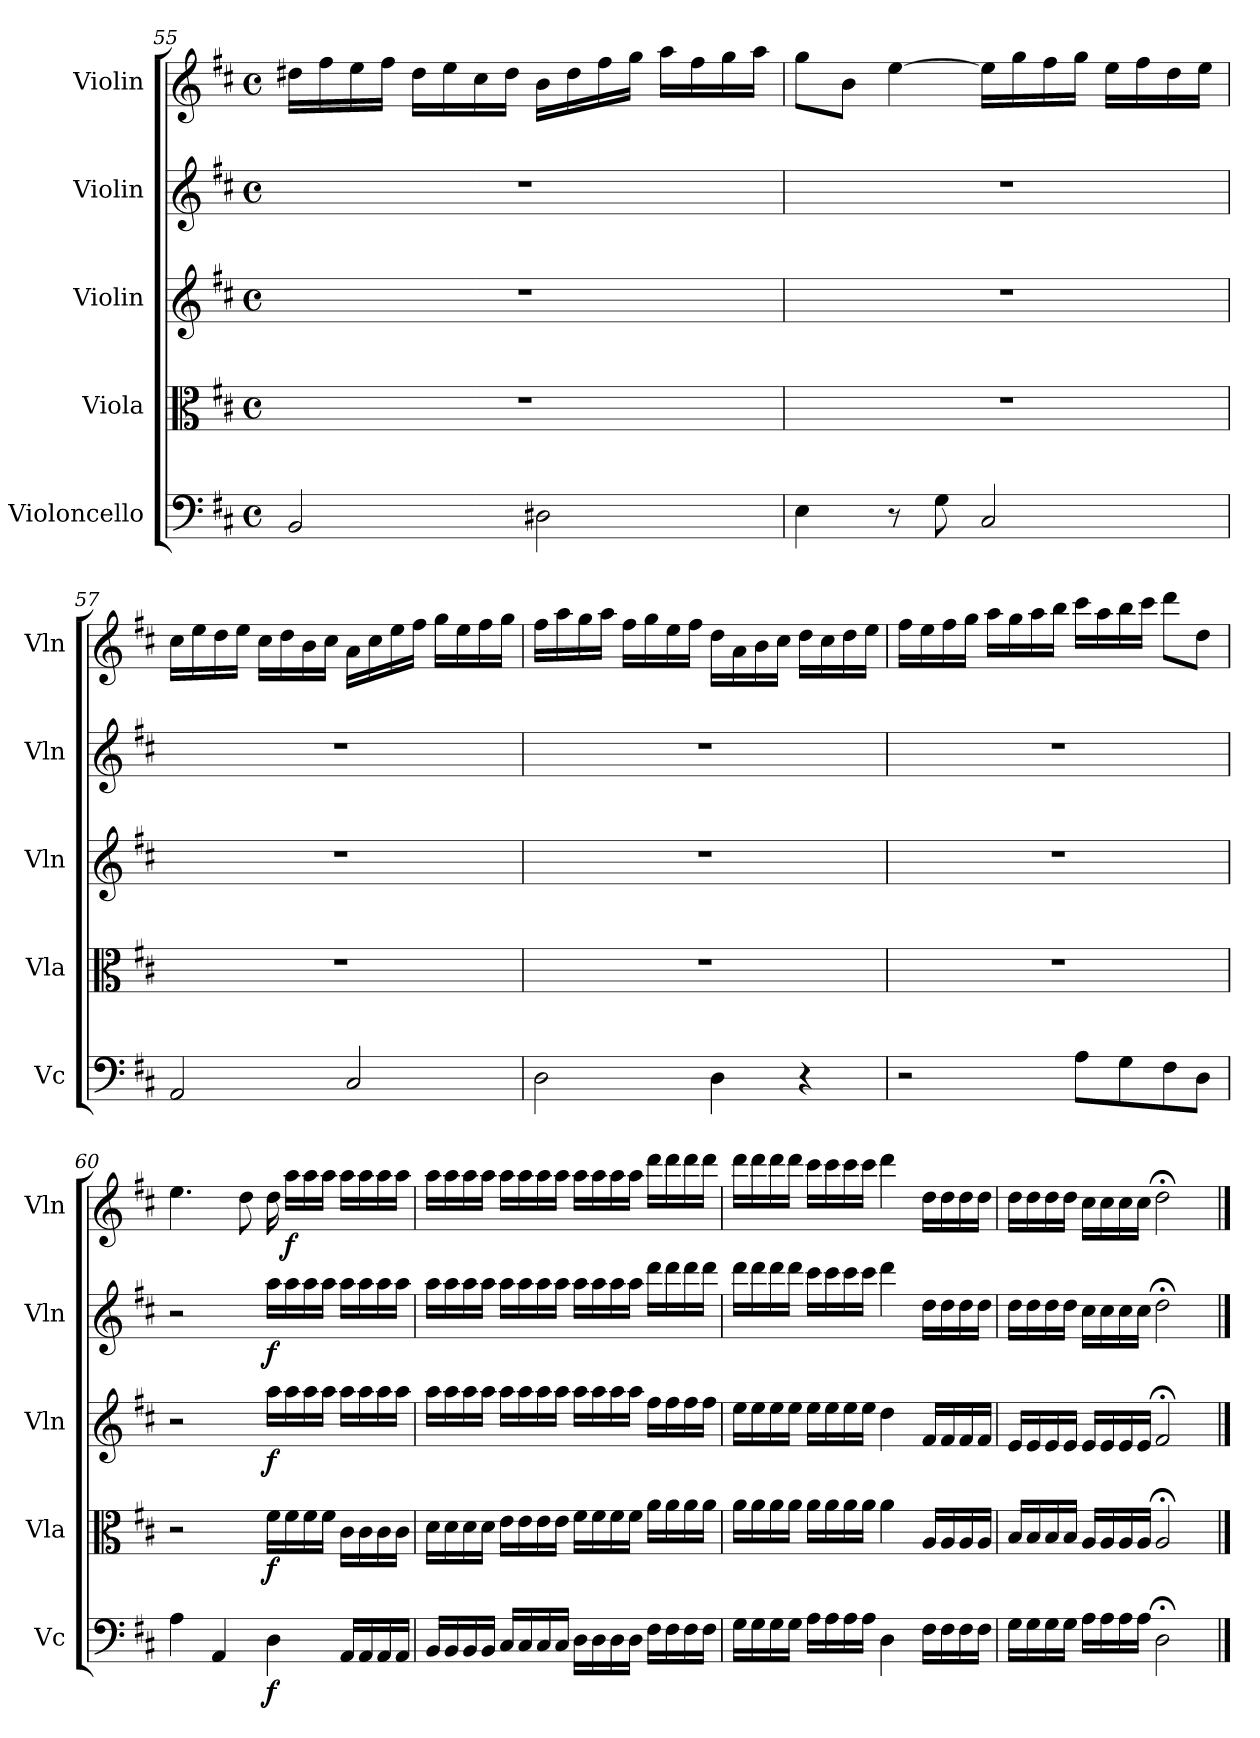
**kern	**dynam	**kern	**dynam	**kern	**dynam	**kern	**dynam	**kern	**dynam
*part5	*part5	*part4	*part4	*part3	*part3	*part2	*part2	*part1	*part1
*staff5	*staff5	*staff4	*staff4	*staff3	*staff3	*staff2	*staff2	*staff1	*staff1
*I"Violoncello	*	*I"Viola	*	*I"Violin	*	*I"Violin	*	*I"Violin	*
*I'Vc	*	*I'Vla	*	*I'Vln	*	*I'Vln	*	*I'Vln	*
*clefF4	*	*clefC3	*	*clefG2	*	*clefG2	*	*clefG2	*
*k[f#c#]	*	*k[f#c#]	*	*k[f#c#]	*	*k[f#c#]	*	*k[f#c#]	*
*M4/4	*	*M4/4	*	*M4/4	*	*M4/4	*	*M4/4	*
*met(c)	*	*met(c)	*	*met(c)	*	*met(c)	*	*met(c)	*
=55	=55	=55	=55	=55	=55	=55	=55	=55	=55
2BB/	.	1r	.	1r	.	1r	.	16dd#X\LL	.
.	.	.	.	.	.	.	.	16ff#\	.
.	.	.	.	.	.	.	.	16ee\	.
.	.	.	.	.	.	.	.	16ff#\JJ	.
.	.	.	.	.	.	.	.	16dd#\LL	.
.	.	.	.	.	.	.	.	16ee\	.
.	.	.	.	.	.	.	.	16cc#\	.
.	.	.	.	.	.	.	.	16dd#\JJ	.
2D#X\	.	.	.	.	.	.	.	16b\LL	.
.	.	.	.	.	.	.	.	16dd#\	.
.	.	.	.	.	.	.	.	16ff#\	.
.	.	.	.	.	.	.	.	16gg\JJ	.
.	.	.	.	.	.	.	.	16aa\LL	.
.	.	.	.	.	.	.	.	16ff#\	.
.	.	.	.	.	.	.	.	16gg\	.
.	.	.	.	.	.	.	.	16aa\JJ	.
=56	=56	=56	=56	=56	=56	=56	=56	=56	=56
4E\	.	1r	.	1r	.	1r	.	8gg\L	.
.	.	.	.	.	.	.	.	8b\J	.
8r	.	.	.	.	.	.	.	[4ee\	.
8G\	.	.	.	.	.	.	.	.	.
2C#/	.	.	.	.	.	.	.	16ee\LL]	.
.	.	.	.	.	.	.	.	16gg\	.
.	.	.	.	.	.	.	.	16ff#\	.
.	.	.	.	.	.	.	.	16gg\JJ	.
.	.	.	.	.	.	.	.	16ee\LL	.
.	.	.	.	.	.	.	.	16ff#\	.
.	.	.	.	.	.	.	.	16dd\	.
.	.	.	.	.	.	.	.	16ee\JJ	.
=57	=57	=57	=57	=57	=57	=57	=57	=57	=57
2AA/	.	1r	.	1r	.	1r	.	16cc#\LL	.
.	.	.	.	.	.	.	.	16ee\	.
.	.	.	.	.	.	.	.	16dd\	.
.	.	.	.	.	.	.	.	16ee\JJ	.
.	.	.	.	.	.	.	.	16cc#\LL	.
.	.	.	.	.	.	.	.	16dd\	.
.	.	.	.	.	.	.	.	16b\	.
.	.	.	.	.	.	.	.	16cc#\JJ	.
2C#/	.	.	.	.	.	.	.	16a\LL	.
.	.	.	.	.	.	.	.	16cc#\	.
.	.	.	.	.	.	.	.	16ee\	.
.	.	.	.	.	.	.	.	16ff#\JJ	.
.	.	.	.	.	.	.	.	16gg\LL	.
.	.	.	.	.	.	.	.	16ee\	.
.	.	.	.	.	.	.	.	16ff#\	.
.	.	.	.	.	.	.	.	16gg\JJ	.
=58	=58	=58	=58	=58	=58	=58	=58	=58	=58
2D\	.	1r	.	1r	.	1r	.	16ff#\LL	.
.	.	.	.	.	.	.	.	16aa\	.
.	.	.	.	.	.	.	.	16gg\	.
.	.	.	.	.	.	.	.	16aa\JJ	.
.	.	.	.	.	.	.	.	16ff#\LL	.
.	.	.	.	.	.	.	.	16gg\	.
.	.	.	.	.	.	.	.	16ee\	.
.	.	.	.	.	.	.	.	16ff#\JJ	.
4D\	.	.	.	.	.	.	.	16dd\LL	.
.	.	.	.	.	.	.	.	16a\	.
.	.	.	.	.	.	.	.	16b\	.
.	.	.	.	.	.	.	.	16cc#\JJ	.
4r	.	.	.	.	.	.	.	16dd\LL	.
.	.	.	.	.	.	.	.	16cc#\	.
.	.	.	.	.	.	.	.	16dd\	.
.	.	.	.	.	.	.	.	16ee\JJ	.
=59	=59	=59	=59	=59	=59	=59	=59	=59	=59
2r	.	1r	.	1r	.	1r	.	16ff#\LL	.
.	.	.	.	.	.	.	.	16ee\	.
.	.	.	.	.	.	.	.	16ff#\	.
.	.	.	.	.	.	.	.	16gg\JJ	.
.	.	.	.	.	.	.	.	16aa\LL	.
.	.	.	.	.	.	.	.	16gg\	.
.	.	.	.	.	.	.	.	16aa\	.
.	.	.	.	.	.	.	.	16bb\JJ	.
8A\L	.	.	.	.	.	.	.	16ccc#\LL	.
.	.	.	.	.	.	.	.	16aa\	.
8G\	.	.	.	.	.	.	.	16bb\	.
.	.	.	.	.	.	.	.	16ccc#\JJ	.
8F#\	.	.	.	.	.	.	.	8ddd\L	.
8D\J	.	.	.	.	.	.	.	8dd\J	.
=60	=60	=60	=60	=60	=60	=60	=60	=60	=60
4A\	.	2r	.	2r	.	2r	.	4.ee\	.
4AA/	.	.	.	.	.	.	.	.	.
.	.	.	.	.	.	.	.	8dd\	.
4D\	f	16f#\LL	f	16aa\LL	f	16aa\LL	f	16dd\	.
.	.	16f#\	.	16aa\	.	16aa\	.	16aa\LL	f
.	.	16f#\	.	16aa\	.	16aa\	.	16aa\	.
.	.	16f#\JJ	.	16aa\JJ	.	16aa\JJ	.	16aa\JJ	.
16AA/LL	.	16c#\LL	.	16aa\LL	.	16aa\LL	.	16aa\LL	.
16AA/	.	16c#\	.	16aa\	.	16aa\	.	16aa\	.
16AA/	.	16c#\	.	16aa\	.	16aa\	.	16aa\	.
16AA/JJ	.	16c#\JJ	.	16aa\JJ	.	16aa\JJ	.	16aa\JJ	.
=61	=61	=61	=61	=61	=61	=61	=61	=61	=61
16BB/LL	.	16d\LL	.	16aa\LL	.	16aa\LL	.	16aa\LL	.
16BB/	.	16d\	.	16aa\	.	16aa\	.	16aa\	.
16BB/	.	16d\	.	16aa\	.	16aa\	.	16aa\	.
16BB/JJ	.	16d\JJ	.	16aa\JJ	.	16aa\JJ	.	16aa\JJ	.
16C#/LL	.	16e\LL	.	16aa\LL	.	16aa\LL	.	16aa\LL	.
16C#/	.	16e\	.	16aa\	.	16aa\	.	16aa\	.
16C#/	.	16e\	.	16aa\	.	16aa\	.	16aa\	.
16C#/JJ	.	16e\JJ	.	16aa\JJ	.	16aa\JJ	.	16aa\JJ	.
16D\LL	.	16f#\LL	.	16aa\LL	.	16aa\LL	.	16aa\LL	.
16D\	.	16f#\	.	16aa\	.	16aa\	.	16aa\	.
16D\	.	16f#\	.	16aa\	.	16aa\	.	16aa\	.
16D\JJ	.	16f#\JJ	.	16aa\JJ	.	16aa\JJ	.	16aa\JJ	.
16F#\LL	.	16a\LL	.	16ff#\LL	.	16ddd\LL	.	16ddd\LL	.
16F#\	.	16a\	.	16ff#\	.	16ddd\	.	16ddd\	.
16F#\	.	16a\	.	16ff#\	.	16ddd\	.	16ddd\	.
16F#\JJ	.	16a\JJ	.	16ff#\JJ	.	16ddd\JJ	.	16ddd\JJ	.
=62	=62	=62	=62	=62	=62	=62	=62	=62	=62
16G\LL	.	16a\LL	.	16ee\LL	.	16ddd\LL	.	16ddd\LL	.
16G\	.	16a\	.	16ee\	.	16ddd\	.	16ddd\	.
16G\	.	16a\	.	16ee\	.	16ddd\	.	16ddd\	.
16G\JJ	.	16a\JJ	.	16ee\JJ	.	16ddd\JJ	.	16ddd\JJ	.
16A\LL	.	16a\LL	.	16ee\LL	.	16ccc#\LL	.	16ccc#\LL	.
16A\	.	16a\	.	16ee\	.	16ccc#\	.	16ccc#\	.
16A\	.	16a\	.	16ee\	.	16ccc#\	.	16ccc#\	.
16A\JJ	.	16a\JJ	.	16ee\JJ	.	16ccc#\JJ	.	16ccc#\JJ	.
4D\	.	4a\	.	4dd\	.	4ddd\	.	4ddd\	.
16F#\LL	.	16A/LL	.	16f#/LL	.	16dd\LL	.	16dd\LL	.
16F#\	.	16A/	.	16f#/	.	16dd\	.	16dd\	.
16F#\	.	16A/	.	16f#/	.	16dd\	.	16dd\	.
16F#\JJ	.	16A/JJ	.	16f#/JJ	.	16dd\JJ	.	16dd\JJ	.
=63	=63	=63	=63	=63	=63	=63	=63	=63	=63
16G\LL	.	16B/LL	.	16e/LL	.	16dd\LL	.	16dd\LL	.
16G\	.	16B/	.	16e/	.	16dd\	.	16dd\	.
16G\	.	16B/	.	16e/	.	16dd\	.	16dd\	.
16G\JJ	.	16B/JJ	.	16e/JJ	.	16dd\JJ	.	16dd\JJ	.
16A\LL	.	16A/LL	.	16e/LL	.	16cc#\LL	.	16cc#\LL	.
16A\	.	16A/	.	16e/	.	16cc#\	.	16cc#\	.
16A\	.	16A/	.	16e/	.	16cc#\	.	16cc#\	.
16A\JJ	.	16A/JJ	.	16e/JJ	.	16cc#\JJ	.	16cc#\JJ	.
2D;<\	.	2A;</	.	2f#;</	.	2dd;<\	.	2dd;<\	.
==	==	==	==	==	==	==	==	==	==
*-	*-	*-	*-	*-	*-	*-	*-	*-	*-
